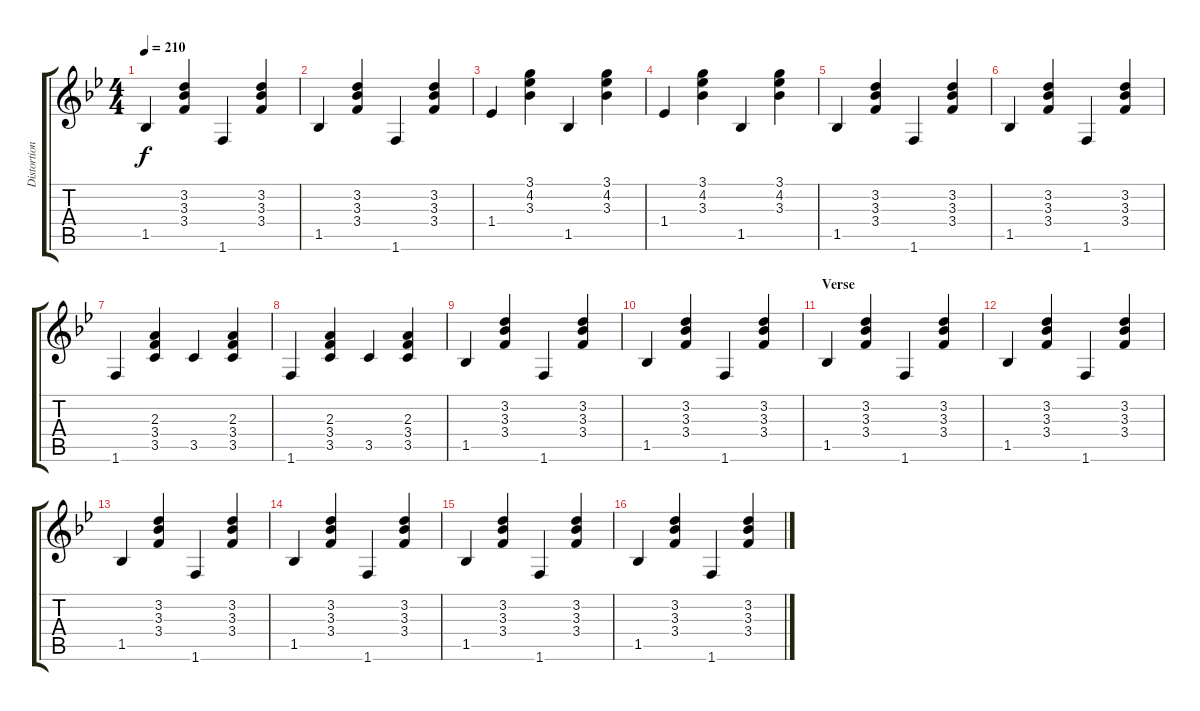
\track ("Distortion Guitar" "Distortion") {instrument distortionguitar}
\staff {score tabs}
\tuning (E4 B3 G3 D3 A2 E2) {hide}
\ts (4 4)
\tempo 210
\clef g2
\ks bb
1.5.4{dy f} (3.2 3.3 3.4).4 1.6.4 (3.2 3.3 3.4).4 |
1.5.4 (3.2 3.3 3.4).4 1.6.4 (3.2 3.3 3.4).4 |
1.4.4 (3.1 4.2 3.3).4 1.5.4 (3.1 4.2 3.3).4 |
1.4.4 (3.1 4.2 3.3).4 1.5.4 (3.1 4.2 3.3).4 |
1.5.4 (3.2 3.3 3.4).4 1.6.4 (3.2 3.3 3.4).4 |
1.5.4 (3.2 3.3 3.4).4 1.6.4 (3.2 3.3 3.4).4 |
1.6.4 (2.3 3.4 3.5).4 3.5.4 (2.3 3.4 3.5).4 |
1.6.4 (2.3 3.4 3.5).4 3.5.4 (2.3 3.4 3.5).4 |
1.5.4 (3.2 3.3 3.4).4 1.6.4 (3.2 3.3 3.4).4 |
1.5.4 (3.2 3.3 3.4).4 1.6.4 (3.2 3.3 3.4).4 |
\section ("" "Verse")
1.5.4 (3.2 3.3 3.4).4 1.6.4 (3.2 3.3 3.4).4 |
1.5.4 (3.2 3.3 3.4).4 1.6.4 (3.2 3.3 3.4).4 |
1.5.4 (3.2 3.3 3.4).4 1.6.4 (3.2 3.3 3.4).4 |
1.5.4 (3.2 3.3 3.4).4 1.6.4 (3.2 3.3 3.4).4 |
1.5.4 (3.2 3.3 3.4).4 1.6.4 (3.2 3.3 3.4).4 |
1.5.4 (3.2 3.3 3.4).4 1.6.4 (3.2 3.3 3.4).4
